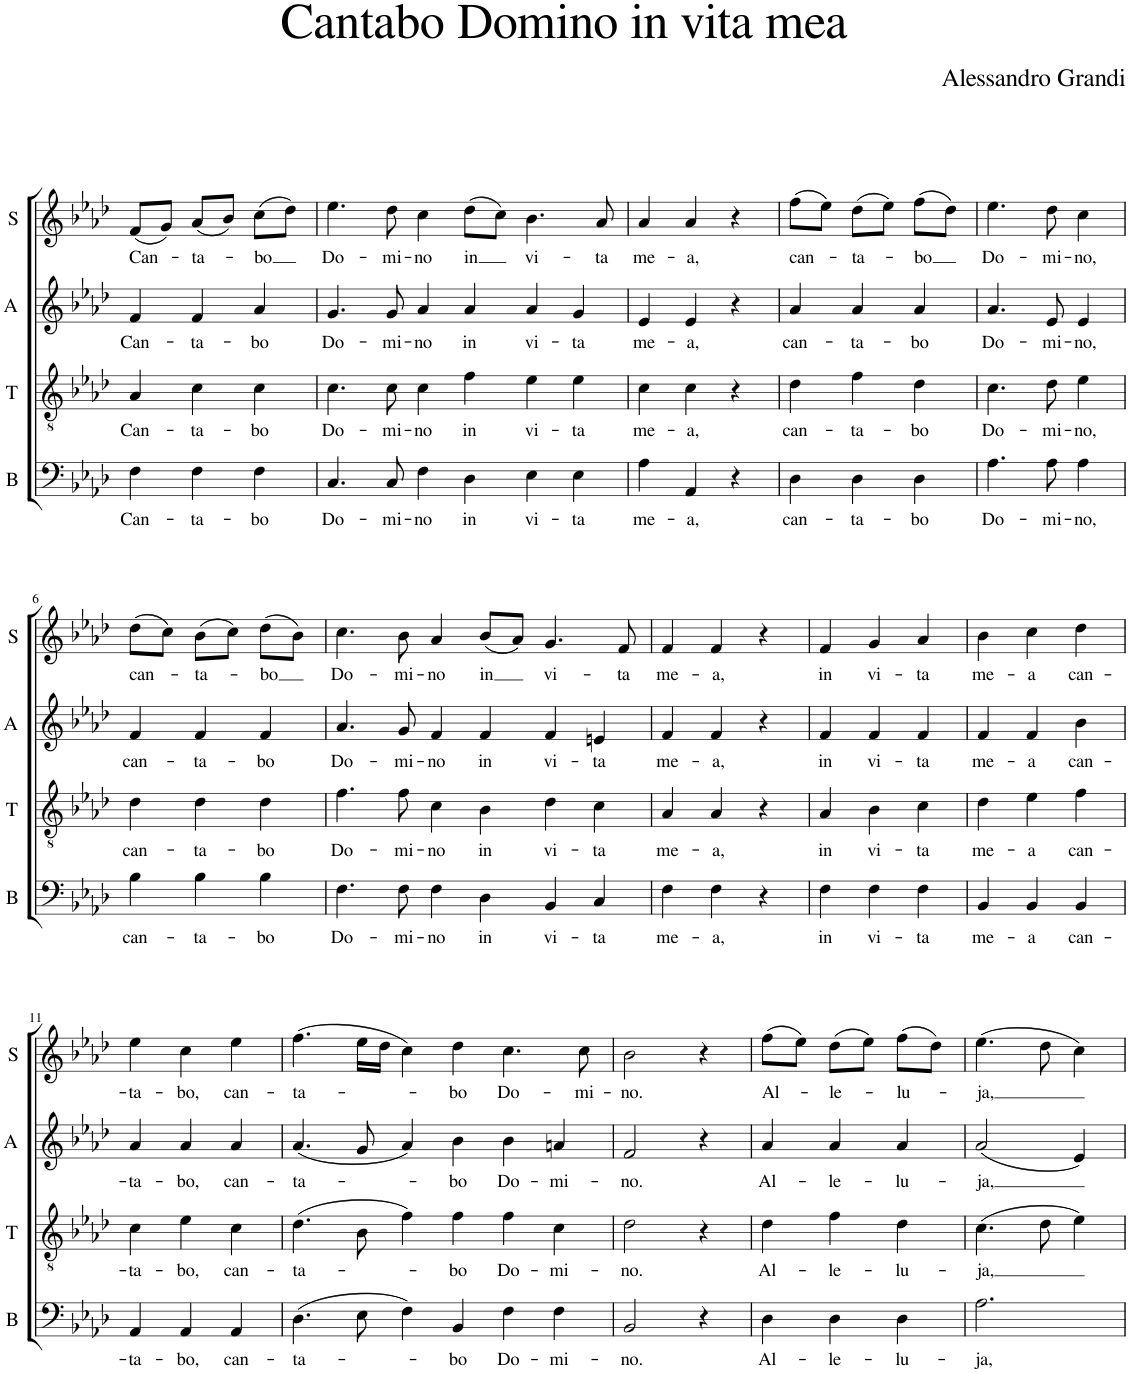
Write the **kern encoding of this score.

**kern	**text	**kern	**text	**kern	**text	**kern	**text
*part4	*part4	*part3	*part3	*part2	*part2	*part1	*part1
*staff4	*staff4	*staff3	*staff3	*staff2	*staff2	*staff1	*staff1
*I"B	*	*I"T	*	*I"A	*	*I"S	*
*I'B	*	*I'T	*	*I'A	*	*I'S	*
*clefF4	*	*clefGv2	*	*clefG2	*	*clefG2	*
*Trd1c2	*	*Trd1c2	*	*Trd1c2	*	*Trd1c2	*
*k[b-e-a-d-]	*	*k[b-e-a-d-]	*	*k[b-e-a-d-]	*	*k[b-e-a-d-]	*
*M3/4	*	*M3/4	*	*M3/4	*	*M3/4	*
=1	=1	=1	=1	=1	=1	=1	=1
!	!LO:LY:b	!	!LO:LY:b	!	!LO:LY:b	!	!LO:LY:b
4F\	Can-	4A-/	Can-	4f/	Can-	(8f/L	Can-
.	.	.	.	.	.	8g/J)	.
!	!LO:LY:b	!	!LO:LY:b	!	!LO:LY:b	!	!LO:LY:b
4F\	-ta-	4c\	-ta-	4f/	-ta-	(8a-/L	-ta-
.	.	.	.	.	.	8b-/J)	.
!	!LO:LY:b	!	!LO:LY:b	!	!LO:LY:b	!	!LO:LY:b
4F\	-bo	4c\	-bo	4a-/	-bo	(8cc\L	-bo
.	.	.	.	.	.	8dd-\J)	.
=2	=2	=2	=2	=2	=2	=2	=2
!	!LO:LY:b	!	!LO:LY:b	!	!LO:LY:b	!	!LO:LY:b
4.C/	Do-	4.c\	Do-	4.g/	Do-	4.ee-\	Do-
!	!LO:LY:b	!	!LO:LY:b	!	!LO:LY:b	!	!LO:LY:b
8C/	-mi-	8c\	-mi-	8g/	-mi-	8dd-\	-mi-
!	!LO:LY:b	!	!LO:LY:b	!	!LO:LY:b	!	!LO:LY:b
4F\	-no	4c\	-no	4a-/	-no	4cc\	-no
!	!LO:LY:b	!	!LO:LY:b	!	!LO:LY:b	!	!LO:LY:b
4D-\	in	4f\	in	4a-/	in	(8dd-\L	in
.	.	.	.	.	.	8cc\J)	.
!	!LO:LY:b	!	!LO:LY:b	!	!LO:LY:b	!	!LO:LY:b
4E-\	vi-	4e-\	vi-	4a-/	vi-	4.b-\	vi-
!	!LO:LY:b	!	!LO:LY:b	!	!LO:LY:b	!	!
4E-\	-ta	4e-\	-ta	4g/	-ta	.	.
!	!	!	!	!	!	!	!LO:LY:b
.	.	.	.	.	.	8a-/	-ta
=3	=3	=3	=3	=3	=3	=3	=3
!	!LO:LY:b	!	!LO:LY:b	!	!LO:LY:b	!	!LO:LY:b
4A-\	me-	4c\	me-	4e-/	me-	4a-/	me-
!	!LO:LY:b	!	!LO:LY:b	!	!LO:LY:b	!	!LO:LY:b
4AA-/	-a,	4c\	-a,	4e-/	-a,	4a-/	-a,
4r	.	4r	.	4r	.	4r	.
=4	=4	=4	=4	=4	=4	=4	=4
!	!LO:LY:b	!	!LO:LY:b	!	!LO:LY:b	!	!LO:LY:b
4D-\	can-	4d-\	can-	4a-/	can-	(8ff\L	can-
.	.	.	.	.	.	8ee-\J)	.
!	!LO:LY:b	!	!LO:LY:b	!	!LO:LY:b	!	!LO:LY:b
4D-\	-ta-	4f\	-ta-	4a-/	-ta-	(8dd-\L	-ta-
.	.	.	.	.	.	8ee-\J)	.
!	!LO:LY:b	!	!LO:LY:b	!	!LO:LY:b	!	!LO:LY:b
4D-\	-bo	4d-\	-bo	4a-/	-bo	(8ff\L	-bo
.	.	.	.	.	.	8dd-\J)	.
=5	=5	=5	=5	=5	=5	=5	=5
!	!LO:LY:b	!	!LO:LY:b	!	!LO:LY:b	!	!LO:LY:b
4.A-\	Do-	4.c\	Do-	4.a-/	Do-	4.ee-\	Do-
!	!LO:LY:b	!	!LO:LY:b	!	!LO:LY:b	!	!LO:LY:b
8A-\	-mi-	8d-\	-mi-	8e-/	-mi-	8dd-\	mi-
!	!LO:LY:b	!	!LO:LY:b	!	!LO:LY:b	!	!LO:LY:b
4A-\	-no,	4e-\	-no,	4e-/	-no,	4cc\	-no,
!!LO:LB:g=z
=6	=6	=6	=6	=6	=6	=6	=6
!	!LO:LY:b	!	!LO:LY:b	!	!LO:LY:b	!	!LO:LY:b
4B-\	can-	4d-\	can-	4f/	can-	(8dd-\L	can-
.	.	.	.	.	.	8cc\J)	.
!	!LO:LY:b	!	!LO:LY:b	!	!LO:LY:b	!	!LO:LY:b
4B-\	-ta-	4d-\	-ta-	4f/	-ta-	(8b-\L	-ta-
.	.	.	.	.	.	8cc\J)	.
!	!LO:LY:b	!	!LO:LY:b	!	!LO:LY:b	!	!LO:LY:b
4B-\	-bo	4d-\	-bo	4f/	-bo	(8dd-\L	-bo
.	.	.	.	.	.	8b-\J)	.
=7	=7	=7	=7	=7	=7	=7	=7
!	!LO:LY:b	!	!LO:LY:b	!	!LO:LY:b	!	!LO:LY:b
4.F\	Do-	4.f\	Do-	4.a-/	Do-	4.cc\	Do-
!	!LO:LY:b	!	!LO:LY:b	!	!LO:LY:b	!	!LO:LY:b
8F\	-mi-	8f\	-mi-	8g/	-mi-	8b-\	-mi-
!	!LO:LY:b	!	!LO:LY:b	!	!LO:LY:b	!	!LO:LY:b
4F\	-no	4c\	-no	4f/	-no	4a-/	-no
!	!LO:LY:b	!	!LO:LY:b	!	!LO:LY:b	!	!LO:LY:b
4D-\	in	4B-\	in	4f/	in	(8b-/L	in
.	.	.	.	.	.	8a-/J)	.
!	!LO:LY:b	!	!LO:LY:b	!	!LO:LY:b	!	!LO:LY:b
4BB-/	vi-	4d-\	vi-	4f/	vi-	4.g/	vi-
!	!LO:LY:b	!	!LO:LY:b	!	!LO:LY:b	!	!
4C/	-ta	4c\	-ta	4en/	-ta	.	.
!	!	!	!	!	!	!	!LO:LY:b
.	.	.	.	.	.	8f/	-ta
=8	=8	=8	=8	=8	=8	=8	=8
!	!LO:LY:b	!	!LO:LY:b	!	!LO:LY:b	!	!LO:LY:b
4F\	me-	4A-/	me-	4f/	me-	4f/	me-
!	!LO:LY:b	!	!LO:LY:b	!	!LO:LY:b	!	!LO:LY:b
4F\	-a,	4A-/	-a,	4f/	-a,	4f/	-a,
4r	.	4r	.	4r	.	4r	.
=9	=9	=9	=9	=9	=9	=9	=9
!	!LO:LY:b	!	!LO:LY:b	!	!LO:LY:b	!	!LO:LY:b
4F\	in	4A-/	in	4f/	in	4f/	in
!	!LO:LY:b	!	!LO:LY:b	!	!LO:LY:b	!	!LO:LY:b
4F\	vi-	4B-\	vi-	4f/	vi-	4g/	vi-
!	!LO:LY:b	!	!LO:LY:b	!	!LO:LY:b	!	!LO:LY:b
4F\	-ta	4c\	-ta	4f/	-ta	4a-/	-ta
=10	=10	=10	=10	=10	=10	=10	=10
!	!LO:LY:b	!	!LO:LY:b	!	!LO:LY:b	!	!LO:LY:b
4BB-/	me-	4d-\	me-	4f/	me-	4b-\	me-
!	!LO:LY:b	!	!LO:LY:b	!	!LO:LY:b	!	!LO:LY:b
4BB-/	-a	4e-\	-a	4f/	-a	4cc\	-a
!	!LO:LY:b	!	!LO:LY:b	!	!LO:LY:b	!	!LO:LY:b
4BB-/	can-	4f\	can-	4b-\	can-	4dd-\	can-
!!LO:LB:g=z
=11	=11	=11	=11	=11	=11	=11	=11
!	!LO:LY:b	!	!LO:LY:b	!	!LO:LY:b	!	!LO:LY:b
4AA-/	-ta-	4c\	-ta-	4a-/	-ta-	4ee-\	-ta-
!	!LO:LY:b	!	!LO:LY:b	!	!LO:LY:b	!	!LO:LY:b
4AA-/	-bo,	4e-\	-bo,	4a-/	-bo,	4cc\	-bo,
!	!LO:LY:b	!	!LO:LY:b	!	!LO:LY:b	!	!LO:LY:b
4AA-/	can-	4c\	can-	4a-/	can-	4ee-\	can-
=12	=12	=12	=12	=12	=12	=12	=12
!	!LO:LY:b	!	!LO:LY:b	!	!LO:LY:b	!	!LO:LY:b
(4.D-\	-ta-	(4.d-\	-ta-	(4.a-/	-ta-	(4.ff\	-ta-
8E-\	.	8B-\	.	8g/	.	16ee-\LL	.
.	.	.	.	.	.	16dd-\JJ	.
4F\)	.	4f\)	.	4a-/)	.	4cc\)	.
!	!LO:LY:b	!	!LO:LY:b	!	!LO:LY:b	!	!LO:LY:b
4BB-/	-bo	4f\	-bo	4b-\	-bo	4dd-\	-bo
!	!LO:LY:b	!	!LO:LY:b	!	!LO:LY:b	!	!LO:LY:b
4F\	Do-	4f\	Do-	4b-\	Do-	4.cc\	Do-
!	!LO:LY:b	!	!LO:LY:b	!	!LO:LY:b	!	!
4F\	-mi-	4c\	-mi-	4an/	-mi-	.	.
!	!	!	!	!	!	!	!LO:LY:b
.	.	.	.	.	.	8cc\	-mi-
=13	=13	=13	=13	=13	=13	=13	=13
!	!LO:LY:b	!	!LO:LY:b	!	!LO:LY:b	!	!LO:LY:b
2BB-/	-no.	2d-\	-no.	2f/	-no.	2b-\	-no.
4r	.	4r	.	4r	.	4r	.
=14	=14	=14	=14	=14	=14	=14	=14
!	!LO:LY:b	!	!LO:LY:b	!	!LO:LY:b	!	!LO:LY:b
4D-\	Al-	4d-\	Al-	4a-/	Al-	(8ff\L	Al-
.	.	.	.	.	.	8ee-\J)	.
!	!LO:LY:b	!	!LO:LY:b	!	!LO:LY:b	!	!LO:LY:b
4D-\	-le-	4f\	-le-	4a-/	-le-	(8dd-\L	-le-
.	.	.	.	.	.	8ee-\J)	.
!	!LO:LY:b	!	!LO:LY:b	!	!LO:LY:b	!	!LO:LY:b
4D-\	-lu-	4d-\	-lu-	4a-/	-lu-	(8ff\L	-lu-
.	.	.	.	.	.	8dd-\J)	.
=15	=15	=15	=15	=15	=15	=15	=15
!	!LO:LY:b	!	!LO:LY:b	!	!LO:LY:b	!	!LO:LY:b
2.A-\	-ja,	(4.c\	-ja,	(2a-/	-ja,	(4.ee-\	-ja,
.	.	8d-\	.	.	.	8dd-\	.
.	.	4e-\)	.	4e-/)	.	4cc\)	.
=	=	=	=	=	=	=	=
*-	*-	*-	*-	*-	*-	*-	*-
